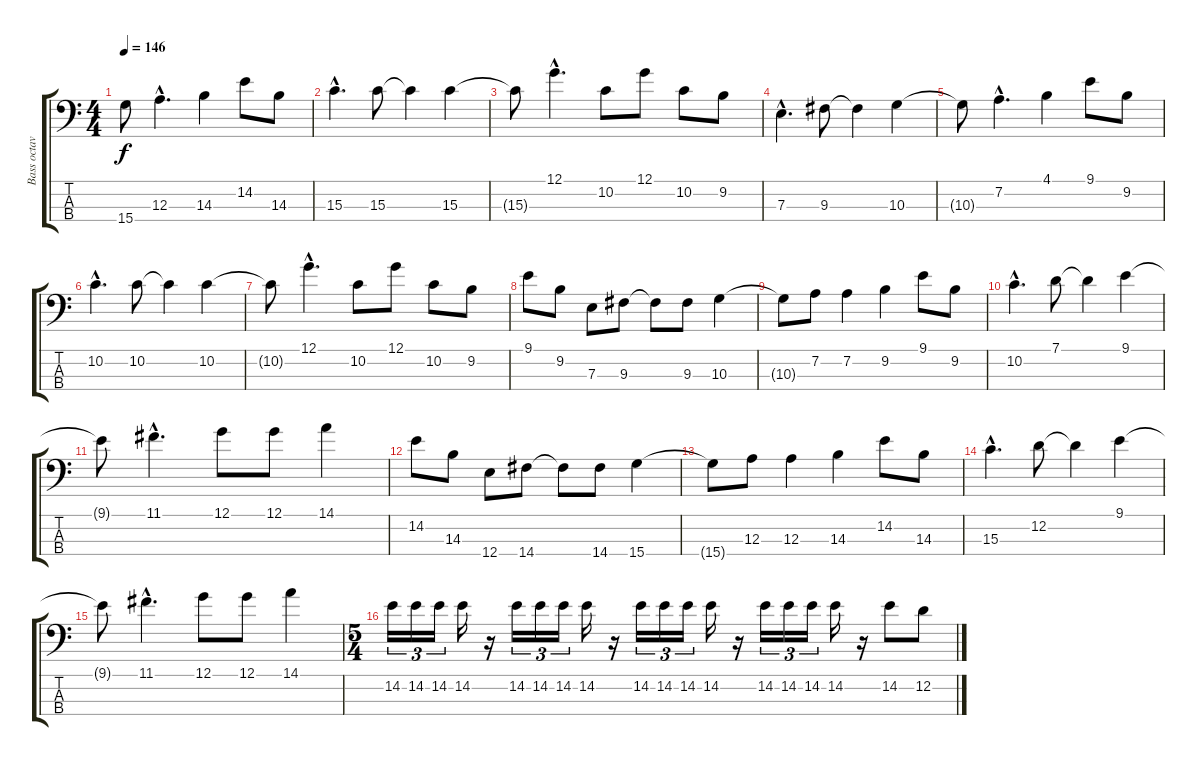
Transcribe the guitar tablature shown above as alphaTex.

\track ("Bass octave double" "Bass octav") {instrument electricbasspick}
\staff {score tabs}
\tuning (G2 D2 A1 E1) {hide}
\ts (4 4)
\tempo 146
\clef f4
\ks c
15.4{t}.8{dy f} 12.3{hac}.4{d} 14.3.4 14.2.8 14.3.8 |
15.3{hac}.4{d} 15.3.8 15.3{t}.4 15.3.4 |
15.3{t}.8 12.1{hac}.4{d} 10.2.8 12.1.8 10.2.8 9.2.8 |
7.3{hac}.4{d} 9.3.8 9.3{t}.4 10.3.4 |
10.3{t}.8 7.2{hac}.4{d} 4.1.4 9.1.8 9.2.8 |
10.2{hac}.4{d} 10.2.8 10.2{t}.4 10.2.4 |
10.2{t}.8 12.1{hac}.4{d} 10.2.8 12.1.8 10.2.8 9.2.8 |
9.1.8 9.2.8 7.3.8 9.3.8 9.3{t}.8 9.3.8 10.3.4 |
10.3{t}.8 7.2.8 7.2.4 9.2.4 9.1.8 9.2.8 |
10.2{hac}.4{d} 7.1.8 7.1{t}.4 9.1.4 |
9.1{t}.8 11.1{hac}.4{d} 12.1.8 12.1.8 14.1.4 |
14.2.8 14.3.8 12.4.8 14.4.8 14.4{t}.8 14.4.8 15.4.4 |
15.4{t}.8 12.3.8 12.3.4 14.3.4 14.2.8 14.3.8 |
15.3{hac}.4{d} 12.2.8 12.2{t}.4 9.1.4 |
9.1{t}.8 11.1{hac}.4{d} 12.1.8 12.1.8 14.1.4 |
\ts (5 4)
14.2.16{tu (3 2)} 14.2.16{tu (3 2)} 14.2.16{tu (3 2)} 14.2.16 r.16 14.2.16{tu (3 2)} 14.2.16{tu (3 2)} 14.2.16{tu (3 2)} 14.2.16 r.16 14.2.16{tu (3 2)} 14.2.16{tu (3 2)} 14.2.16{tu (3 2)} 14.2.16 r.16 14.2.16{tu (3 2)} 14.2.16{tu (3 2)} 14.2.16{tu (3 2)} 14.2.16 r.16 14.2.8 12.2.8
